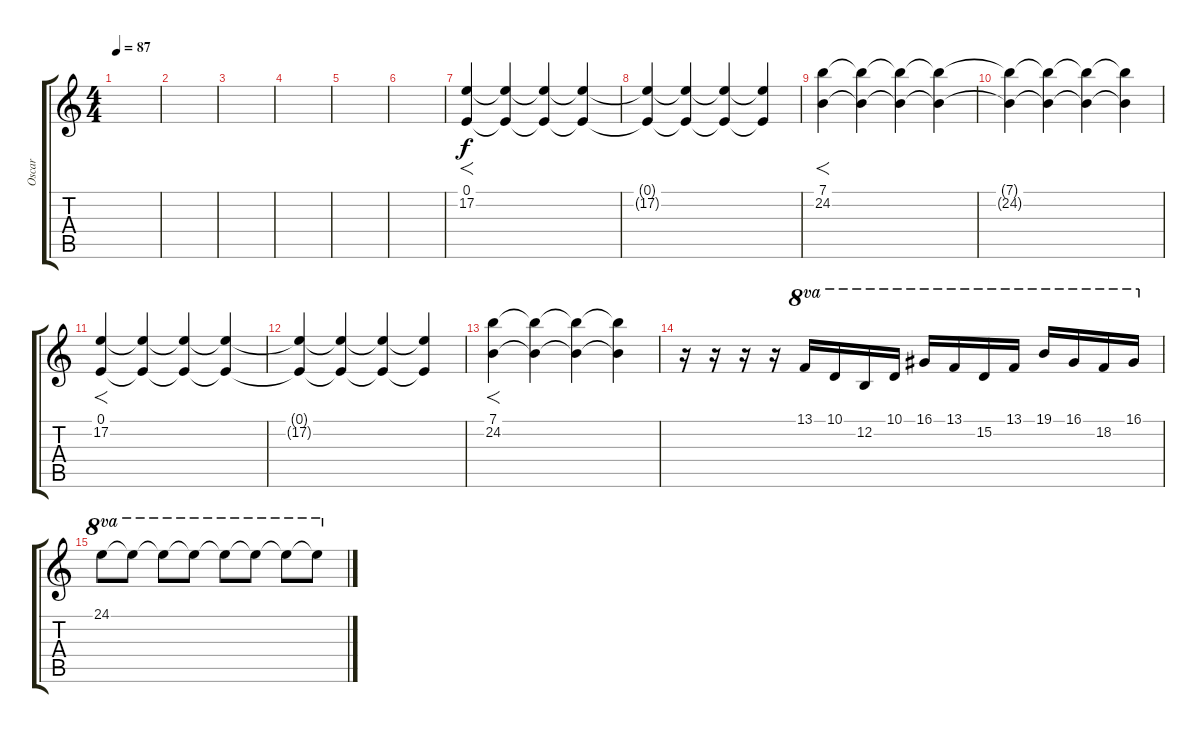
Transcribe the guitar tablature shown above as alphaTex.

\track ("Oscar" "Oscar") {instrument seashore}
\staff {score tabs}
\tuning (E4 B3 G3 D3 A2 E2) {hide}
\ts (4 4)
\tempo 87
\clef g2
\ks c
|
|
|
|
|
|
(0.1 17.2).4{f instrument synthvoice} (0.1{t} 17.2{t}).4 (0.1{t} 17.2{t}).4 (0.1{t} 17.2{t}).4 |
(0.1{t} 17.2{t}).4 (0.1{t} 17.2{t}).4 (0.1{t} 17.2{t}).4 (0.1{t} 17.2{t}).4 |
(7.1 24.2).4{f} (7.1{t} 24.2{t}).4 (7.1{t} 24.2{t}).4 (7.1{t} 24.2{t}).4 |
(7.1{t} 24.2{t}).4 (7.1{t} 24.2{t}).4 (7.1{t} 24.2{t}).4 (7.1{t} 24.2{t}).4 |
(0.1 17.2).4{f instrument synthvoice} (0.1{t} 17.2{t}).4 (0.1{t} 17.2{t}).4 (0.1{t} 17.2{t}).4 |
(0.1{t} 17.2{t}).4 (0.1{t} 17.2{t}).4 (0.1{t} 17.2{t}).4 (0.1{t} 17.2{t}).4 |
(7.1 24.2).4{f} (7.1{t} 24.2{t}).4 (7.1{t} 24.2{t}).4 (7.1{t} 24.2{t}).4 |
r.16{volume 11 instrument stringensemble1} r.16 r.16 r.16 13.1.16{ot 8va} 10.1.16{ot 8va} 12.2.16{ot 8va} 10.1.16{ot 8va} 16.1.16{ot 8va} 13.1.16{ot 8va} 15.2.16{ot 8va} 13.1.16{ot 8va} 19.1.16{ot 8va} 16.1.16{ot 8va} 18.2.16{ot 8va} 16.1.16{ot 8va} |
24.1.8{ot 8va volume 4} 24.1{t}.8{ot 8va} 24.1{t}.8{ot 8va} 24.1{t}.8{ot 8va} 24.1{t}.8{ot 8va} 24.1{t}.8{ot 8va} 24.1{t}.8{ot 8va} 24.1{t}.8{ot 8va}
